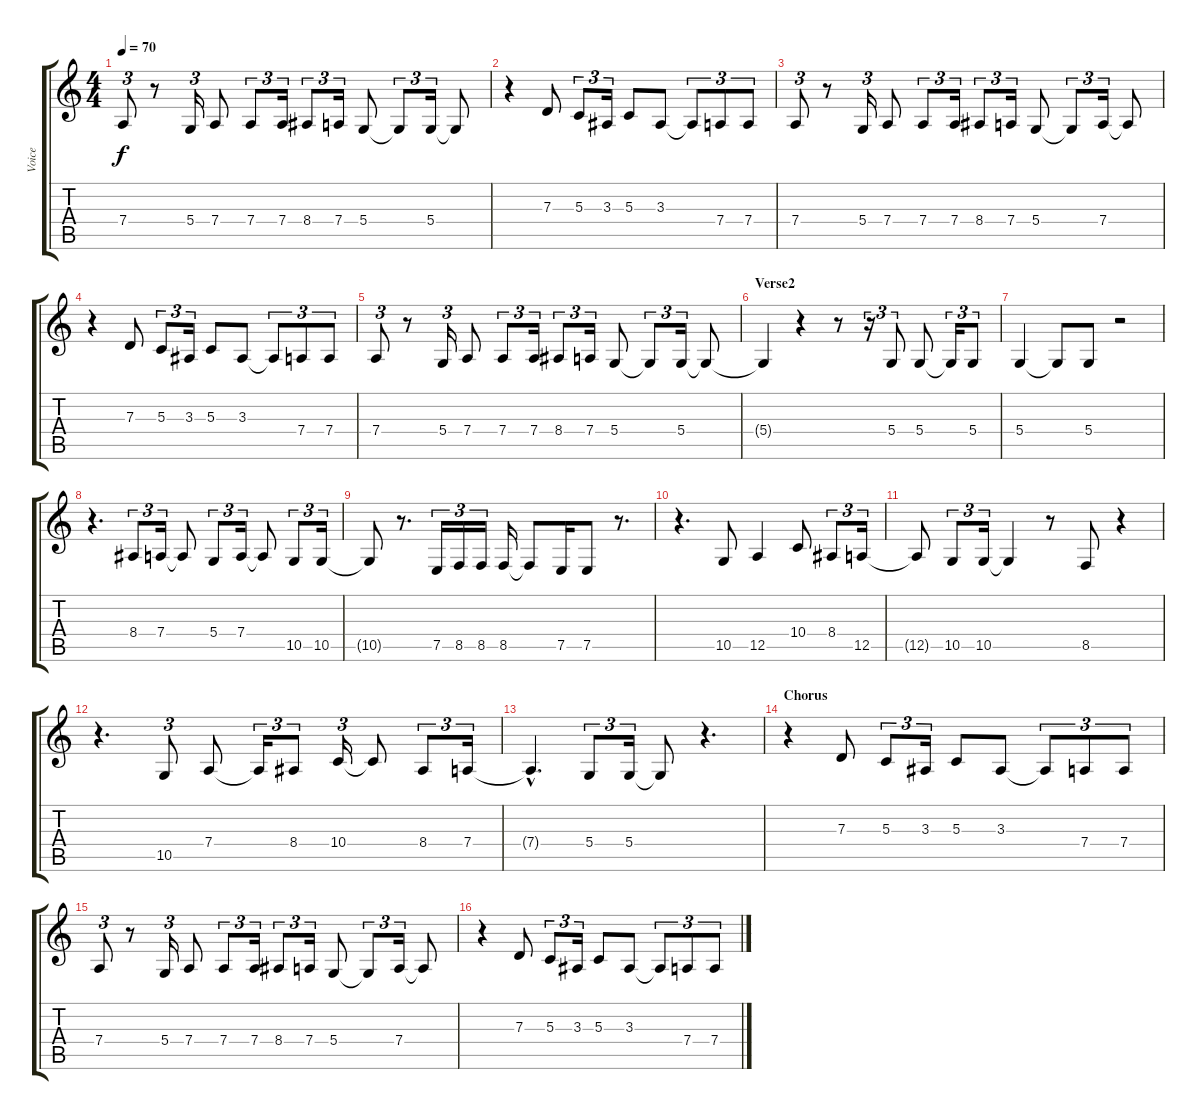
\track ("Voice" "Voice") {instrument flute}
\staff {score tabs}
\tuning (E4 B3 G3 D3 A2 E2) {hide}
\ts (4 4)
\tempo 70
\clef g2
\ks c
7.4.8{tu (3 2) dy f} r.8 5.4.16{tu (3 2)} 7.4.8 7.4.8{tu (3 2)} 7.4.16{tu (3 2)} 8.4.8{tu (3 2)} 7.4.16{tu (3 2)} 5.4.8 5.4{t}.8{tu (3 2)} 5.4.16{tu (3 2)} 5.4{t}.8 |
r.4 7.3.8 5.3.8{tu (3 2)} 3.3.16{tu (3 2)} 5.3.8 3.3.8 3.3{t}.8{tu (3 2)} 7.4.8{tu (3 2)} 7.4.8{tu (3 2)} |
7.4.8{tu (3 2)} r.8 5.4.16{tu (3 2)} 7.4.8 7.4.8{tu (3 2)} 7.4.16{tu (3 2)} 8.4.8{tu (3 2)} 7.4.16{tu (3 2)} 5.4.8 5.4{t}.8{tu (3 2)} 7.4.16{tu (3 2)} 7.4{t}.8 |
r.4 7.3.8 5.3.8{tu (3 2)} 3.3.16{tu (3 2)} 5.3.8 3.3.8 3.3{t}.8{tu (3 2)} 7.4.8{tu (3 2)} 7.4.8{tu (3 2)} |
7.4.8{tu (3 2)} r.8 5.4.16{tu (3 2)} 7.4.8 7.4.8{tu (3 2)} 7.4.16{tu (3 2)} 8.4.8{tu (3 2)} 7.4.16{tu (3 2)} 5.4.8 5.4{t}.8{tu (3 2)} 5.4.16{tu (3 2)} 5.4{t}.8 |
\section ("" "Verse2")
5.4{t}.4 r.4{volume 14} r.8 r.16{tu (3 2)} 5.4.8{tu (3 2)} 5.4.8 5.4{t}.16{tu (3 2)} 5.4.8{tu (3 2)} |
5.4.4 5.4{t}.8 5.4.8 r.2 |
r.4{d} 8.4.8{tu (3 2)} 7.4.16{tu (3 2)} 7.4{t}.8 5.4.8{tu (3 2)} 7.4.16{tu (3 2)} 7.4{t}.8 10.5.8{tu (3 2)} 10.5.16{tu (3 2)} |
10.5{t}.8 r.8{d} 7.5.16{tu (3 2)} 8.5.16{tu (3 2)} 8.5.16{tu (3 2)} 8.5.16 8.5{t}.8 7.5.16 7.5.8 r.8{d} |
r.4{d} 10.5.8 12.5.4 10.4.8 8.4.8{tu (3 2)} 12.5.16{tu (3 2)} |
12.5{t}.8 10.5.8{tu (3 2)} 10.5.16{tu (3 2)} 10.5{t}.4 r.8 8.5.8 r.4 |
r.4{d} 10.5.8{tu (3 2)} 7.4.8 7.4{t}.16{tu (3 2)} 8.4.8{tu (3 2)} 10.4.16{tu (3 2)} 10.4{t}.8 8.4.8{tu (3 2)} 7.4.16{tu (3 2)} |
7.4{hac t}.4{d} 5.4.8{tu (3 2)} 5.4.16{tu (3 2)} 5.4{t}.8 r.4{d} |
\section ("" "Chorus")
r.4 7.3.8 5.3.8{tu (3 2)} 3.3.16{tu (3 2)} 5.3.8 3.3.8 3.3{t}.8{tu (3 2)} 7.4.8{tu (3 2)} 7.4.8{tu (3 2)} |
7.4.8{tu (3 2)} r.8 5.4.16{tu (3 2)} 7.4.8 7.4.8{tu (3 2)} 7.4.16{tu (3 2)} 8.4.8{tu (3 2)} 7.4.16{tu (3 2)} 5.4.8 5.4{t}.8{tu (3 2)} 7.4.16{tu (3 2)} 7.4{t}.8 |
r.4 7.3.8 5.3.8{tu (3 2)} 3.3.16{tu (3 2)} 5.3.8 3.3.8 3.3{t}.8{tu (3 2)} 7.4.8{tu (3 2)} 7.4.8{tu (3 2)}
